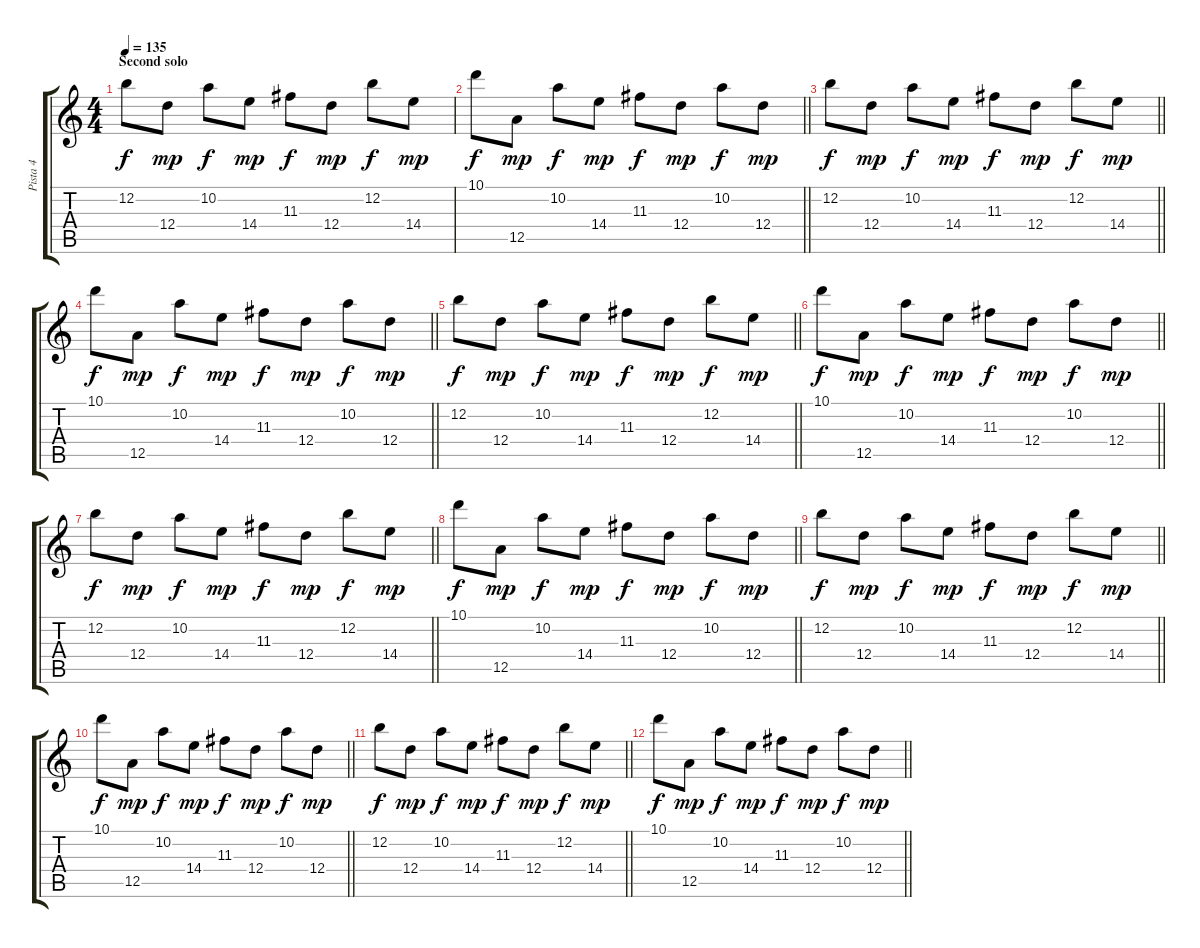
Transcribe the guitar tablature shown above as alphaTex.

\track ("Pista 4" "Pista 4") {instrument overdrivenguitar}
\staff {score tabs}
\tuning (E4 B3 G3 D3 A2 E2) {hide}
\ts (4 4)
\section ("" "Second solo")
\tempo 135
\clef g2
\ks c
12.2.8{dy f} 12.4.8{dy mp} 10.2.8{dy f} 14.4.8{dy mp} 11.3.8{dy f} 12.4.8{dy mp} 12.2.8{dy f} 14.4.8{dy mp} |
\barLineRight lightlight
10.1.8{dy f} 12.5.8{dy mp} 10.2.8{dy f} 14.4.8{dy mp} 11.3.8{dy f} 12.4.8{dy mp} 10.2.8{dy f} 12.4.8{dy mp} |
\barLineRight lightlight
12.2.8{dy f} 12.4.8{dy mp} 10.2.8{dy f} 14.4.8{dy mp} 11.3.8{dy f} 12.4.8{dy mp} 12.2.8{dy f} 14.4.8{dy mp} |
\barLineRight lightlight
10.1.8{dy f} 12.5.8{dy mp} 10.2.8{dy f} 14.4.8{dy mp} 11.3.8{dy f} 12.4.8{dy mp} 10.2.8{dy f} 12.4.8{dy mp} |
\section ("" "")
\barLineRight lightlight
12.2.8{dy f} 12.4.8{dy mp} 10.2.8{dy f} 14.4.8{dy mp} 11.3.8{dy f} 12.4.8{dy mp} 12.2.8{dy f} 14.4.8{dy mp} |
\barLineRight lightlight
10.1.8{dy f} 12.5.8{dy mp} 10.2.8{dy f} 14.4.8{dy mp} 11.3.8{dy f} 12.4.8{dy mp} 10.2.8{dy f} 12.4.8{dy mp} |
\barLineRight lightlight
12.2.8{dy f} 12.4.8{dy mp} 10.2.8{dy f} 14.4.8{dy mp} 11.3.8{dy f} 12.4.8{dy mp} 12.2.8{dy f} 14.4.8{dy mp} |
\barLineRight lightlight
10.1.8{dy f} 12.5.8{dy mp} 10.2.8{dy f} 14.4.8{dy mp} 11.3.8{dy f} 12.4.8{dy mp} 10.2.8{dy f} 12.4.8{dy mp} |
\barLineRight lightlight
12.2.8{dy f} 12.4.8{dy mp} 10.2.8{dy f} 14.4.8{dy mp} 11.3.8{dy f} 12.4.8{dy mp} 12.2.8{dy f} 14.4.8{dy mp} |
\barLineRight lightlight
10.1.8{dy f} 12.5.8{dy mp} 10.2.8{dy f} 14.4.8{dy mp} 11.3.8{dy f} 12.4.8{dy mp} 10.2.8{dy f} 12.4.8{dy mp} |
\barLineRight lightlight
12.2.8{dy f} 12.4.8{dy mp} 10.2.8{dy f} 14.4.8{dy mp} 11.3.8{dy f} 12.4.8{dy mp} 12.2.8{dy f} 14.4.8{dy mp} |
\barLineRight lightlight
10.1.8{dy f} 12.5.8{dy mp} 10.2.8{dy f} 14.4.8{dy mp} 11.3.8{dy f} 12.4.8{dy mp} 10.2.8{dy f} 12.4.8{dy mp}
